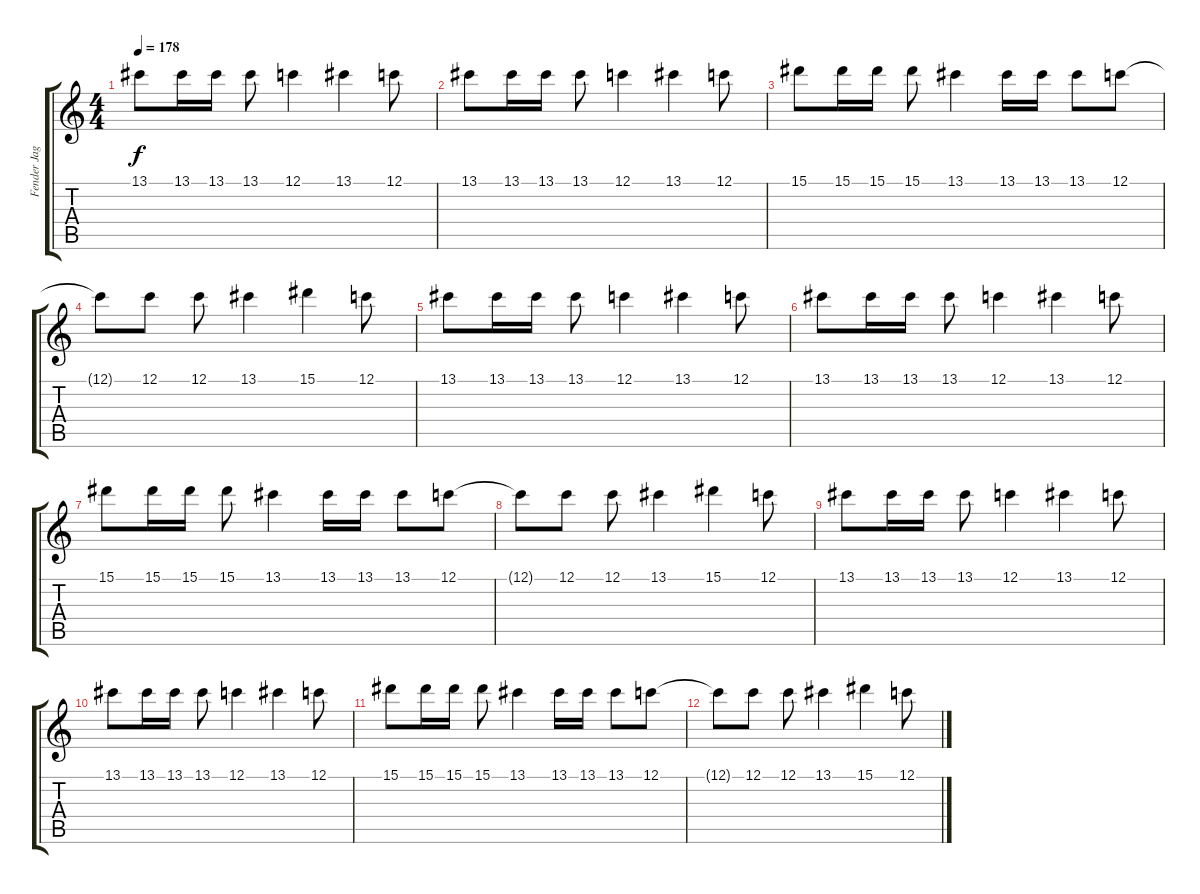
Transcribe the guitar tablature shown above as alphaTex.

\track ("Fender Jaguar 2" "Fender Jag") {instrument overdrivenguitar}
\staff {score tabs}
\tuning (C4 C4 Ab3 Eb3 Bb2 F2) {hide}
\ts (4 4)
\tempo 178
\clef g2
\ks c
13.1.8{dy f volume 16} 13.1.16 13.1.16 13.1.8 12.1.4 13.1.4 12.1.8 |
13.1.8 13.1.16 13.1.16 13.1.8 12.1.4 13.1.4 12.1.8 |
15.1.8 15.1.16 15.1.16 15.1.8 13.1.4 13.1.16 13.1.16 13.1.8 12.1.8 |
12.1{t}.8 12.1.8 12.1.8 13.1.4 15.1.4 12.1.8 |
13.1.8{volume 16} 13.1.16 13.1.16 13.1.8 12.1.4 13.1.4 12.1.8 |
13.1.8 13.1.16 13.1.16 13.1.8 12.1.4 13.1.4 12.1.8 |
15.1.8 15.1.16 15.1.16 15.1.8 13.1.4 13.1.16 13.1.16 13.1.8 12.1.8 |
12.1{t}.8 12.1.8 12.1.8 13.1.4 15.1.4 12.1.8 |
13.1.8{volume 16} 13.1.16 13.1.16 13.1.8 12.1.4 13.1.4 12.1.8 |
13.1.8 13.1.16 13.1.16 13.1.8 12.1.4 13.1.4 12.1.8 |
15.1.8 15.1.16 15.1.16 15.1.8 13.1.4 13.1.16 13.1.16 13.1.8 12.1.8 |
12.1{t}.8 12.1.8 12.1.8 13.1.4 15.1.4 12.1.8
